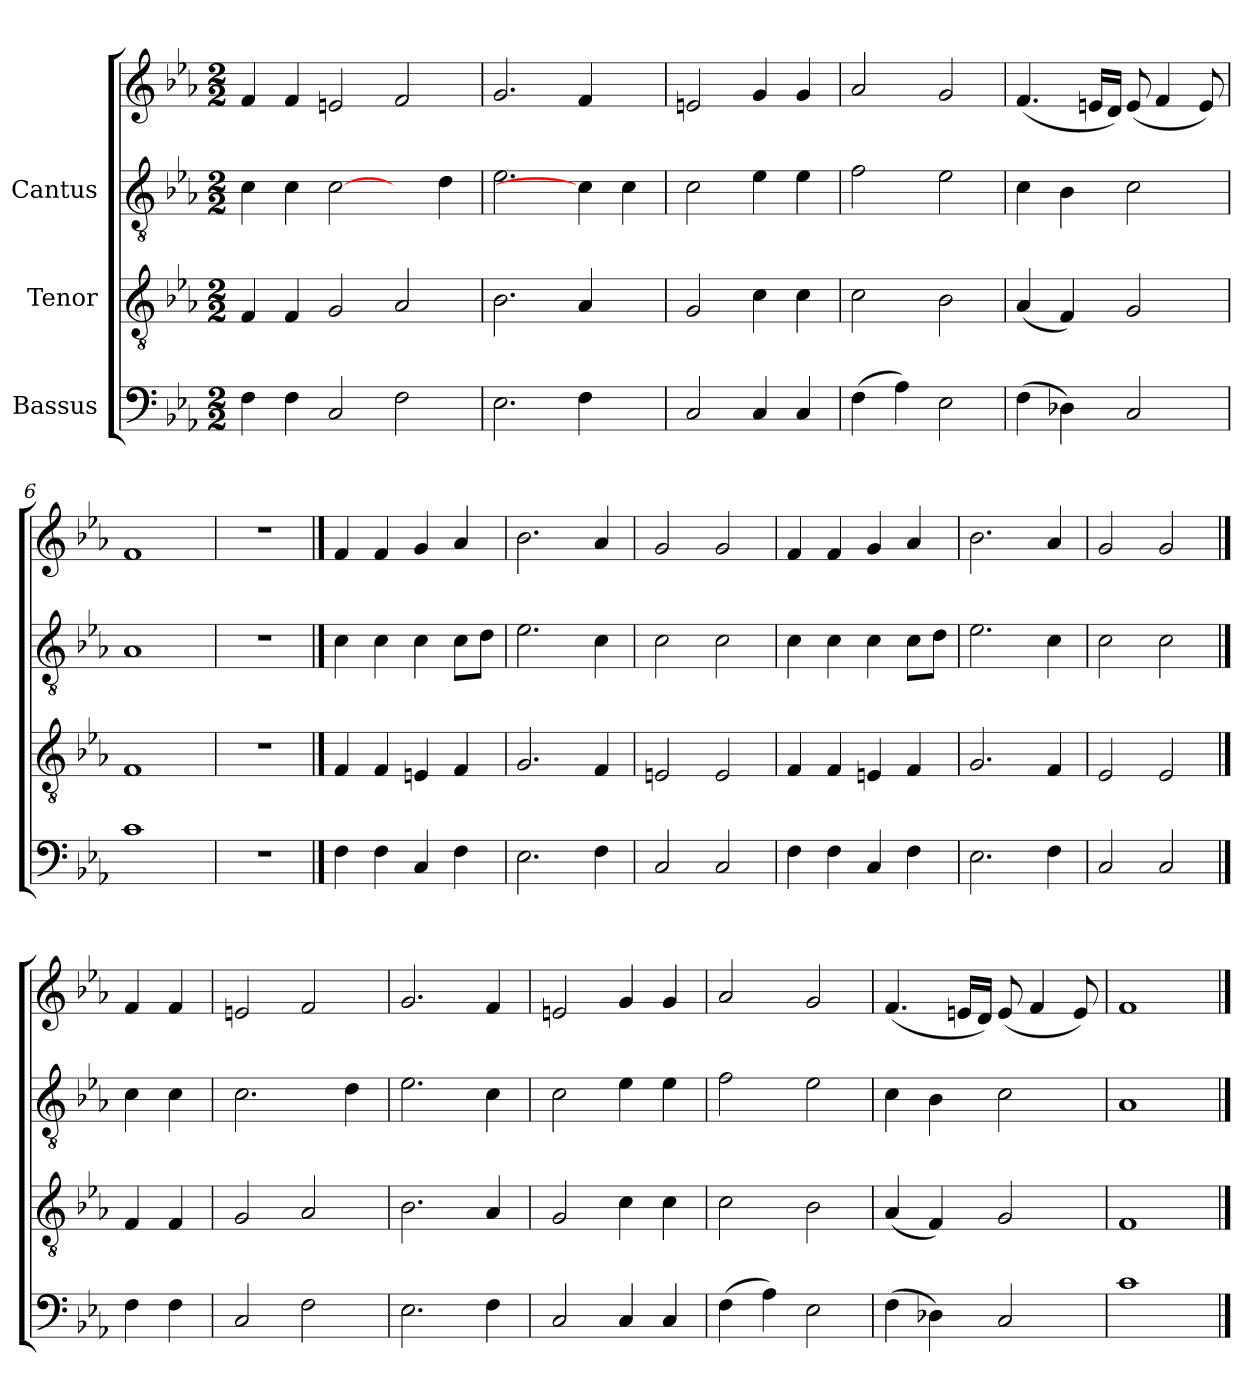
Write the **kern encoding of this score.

**kern	**kern	**kern	**kern
*part3	*part2	*part1	*part1
*staff4	*staff3	*staff2	*staff1
*I"Bassus	*I"Tenor	*I"Cantus	*
!!LO:PB:g=z
*stria5	*stria5	*stria5	*stria5
*clefF4	*clefGv2	*clefGv2	*clefG2
*k[b-e-a-]	*k[b-e-a-]	*k[b-e-a-]	*k[b-e-a-]
*E-:	*E-:	*E-:	*E-:
*M2/2	*M2/2	*M2/2	*M2/2
*MM144	*MM144	*MM144	*MM144
=1	=1	=1	=1
4F\	4F/	4c\	4f/
4F\	4F/	4c\	4f/
2C/	2G/	[2c\	2en/
2F\	2A-/	4ryy	2f/
.	.	4d\	.
=2	=2	=2	=2
2.E-\	2.B-\	2.e-\	2.g/
4F\	4A-/	4c\]	4f/
4ryy	4ryy	4c\	4ryy
=3	=3	=3	=3
2C/	2G/	2c\	2en/
4C/	4c\	4e-\	4g/
4C/	4c\	4e-\	4g/
=4	=4	=4	=4
(>4F\	2c\	2f\	2a-/
4A-\)	.	.	.
2E-\	2B-\	2e-\	2g/
=5	=5	=5	=5
(>4F\	(<4A-/	4c\	(<4.f/
4D-X\)	4F/)	4B-\	.
.	.	.	16en/L
.	.	.	16d/J)
2C/	2G/	2c\	(<8e/
.	.	.	4f/
.	.	.	8e/)
!!LO:LB:g=z
=6	=6	=6	=6
1c	1F	1A-	1f
=7!|	=7!|	=7!|	=7!|
1r	1r	1r	1r
==8	==8	==8	==8
4F\	4F/	4c\	4f/
4F\	4F/	4c\	4f/
4C/	4En/	4c\	4g/
4F\	4F/	8c\L	4a-/
.	.	8d\J	.
=9	=9	=9	=9
2.E-\	2.G/	2.e-\	2.b-\
4F\	4F/	4c\	4a-/
=10	=10	=10	=10
2C/	2En/	2c\	2g/
2C/	2E/	2c\	2g/
=11	=11	=11	=11
4F\	4F/	4c\	4f/
4F\	4F/	4c\	4f/
4C/	4En/	4c\	4g/
4F\	4F/	8c\L	4a-/
.	.	8d\J	.
!!LO:LB:g=z
=12	=12	=12	=12
2.E-\	2.G/	2.e-\	2.b-\
4F\	4F/	4c\	4a-/
=13	=13	=13	=13
2C/	2E-/	2c\	2g/
2C/	2E-/	2c\	2g/
==14	==14	==14	==14
4F\	4F/	4c\	4f/
4F\	4F/	4c\	4f/
=15	=15	=15	=15
2C/	2G/	2.c\	2en/
2F\	2A-/	.	2f/
.	.	4d\	.
=16	=16	=16	=16
2.E-\	2.B-\	2.e-\	2.g/
4F\	4A-/	4c\	4f/
=17	=17	=17	=17
2C/	2G/	2c\	2en/
4C/	4c\	4e-\	4g/
4C/	4c\	4e-\	4g/
!!LO:PB:g=z
=18	=18	=18	=18
(>4F\	2c\	2f\	2a-/
4A-\)	.	.	.
2E-\	2B-\	2e-\	2g/
=19	=19	=19	=19
(>4F\	(<4A-/	4c\	(<4.f/
4D-X\)	4F/)	4B-\	.
.	.	.	16en/L
.	.	.	16d/J)
2C/	2G/	2c\	(<8e/
.	.	.	4f/
.	.	.	8e/)
=20	=20	=20	=20
1c	1F	1A-	1f
==	==	==	==
*-	*-	*-	*-
